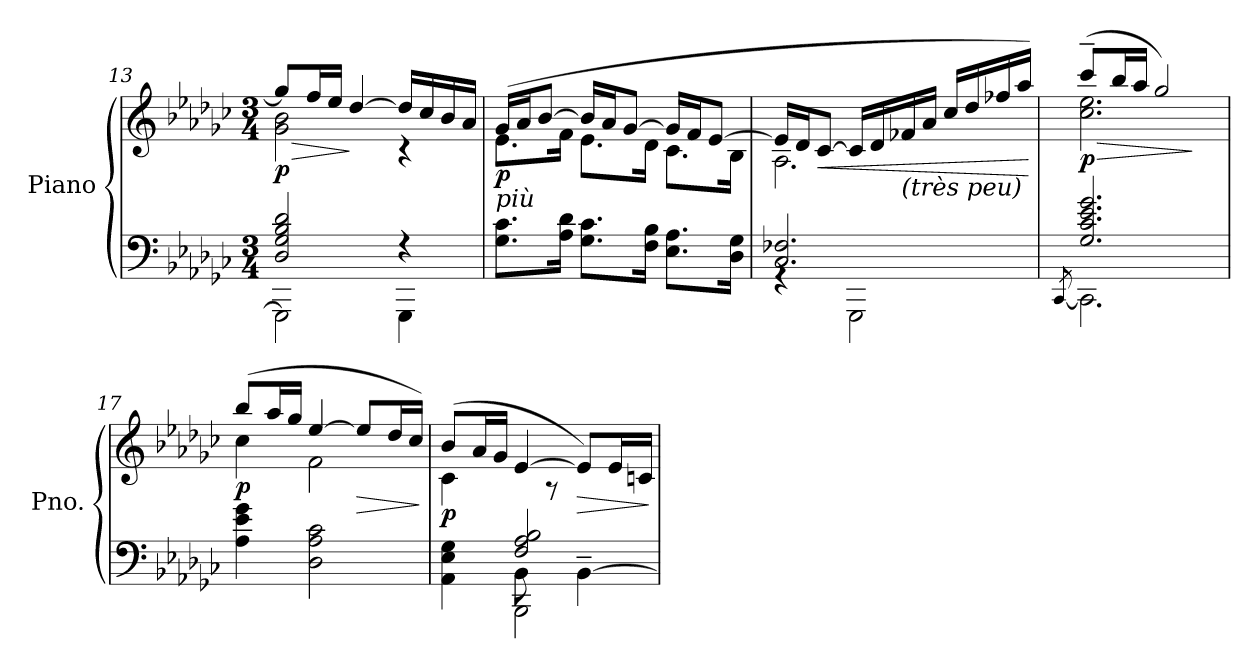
**kern	**kern	**dynam
*part1	*part1	*part1
*staff2	*staff1	*staff1/2
*I"Piano	*	*
*I'Pno.	*	*
!!LO:LB:g=z
*clefF4	*clefG2	*
*k[b-e-a-d-g-c-]	*k[b-e-a-d-g-c-]	*
*M3/4	*M3/4	*
=13	=13	=13
*^	*	*
!	!	!	!LO:HP:b
*	*	*^	*
!	!	!	!	!LO:DY:n=1:b
2D-/ 2G-/ 2B-/ 2d-/	2GGG-\]	8gg-/L]	2g-\ 2b-\	> p
.	.	16ff/L	.	.
.	.	16ee-/JJ	.	.
.	.	[4dd-/	.	]
4r	4GGG-\	16dd-/LL]	4r	.
.	.	16cc-/	.	.
.	.	16b-/	.	.
.	.	16a-/JJ	.	.
*v	*v	*	*	*
=14	=14	=14	=14
!	!LO:TX:b:i:t=più	!	!
!	!	!	!LO:DY:b
8.G-\ 8.c-\L	(>16g-/LL	8.e-\L	p
.	16a-/J	.	.
.	[8b-/J	.	.
16A-\ 16d-\Jk	.	16f\Jk	.
8.G-\ 8.c-\L	16b-/LL]	8.e-\L	.
.	16a-/J	.	.
.	[8g-/J	.	.
16F\ 16B-\Jk	.	16d-\Jk	.
8.E-\ 8.A-\L	16g-/LL]	8.c-\L	.
.	16f/J	.	.
.	[8e-/J	.	.
16D-\ 16G-\Jk	.	16B-\Jk	.
=15	=15	=15	=15
*^	*	*	*
2.C-/ 2.F-X/	4rGG	16e-/LL]	2.A-\	.
.	.	16d-/J	.	.
!	!	!	!	!LO:HP:b
.	.	[8c-/J	.	<
.	2GGG-\	16c-/LL]	.	.
.	.	16d-/	.	.
!	!	!LO:TX:b:i:t=(très peu)	!	!
.	.	16f-X/	.	.
.	.	16a-/JJ	.	.
.	.	16cc-/LL	.	.
.	.	16dd-/	.	.
.	.	16ff-X/	.	.
.	.	16aa-/JJ)	.	.
*v	*v	*	*	*
*	*v	*v	*
.	.	[
!!LO:LB:g=z
=16	=16	=16
*^	*	*
.	[8qCC-/	.	.
!	!	!	!LO:HP:b
*	*	*^	*
!	!	!	!	!LO:DY:n=1:b
2.G-/ 2.c-/ 2.e-/ 2.g-/	2.CC-\]	(>8ccc-~/L	2.cc-\ 2.ee-\	> p
.	.	16bb-/L	.	.
.	.	16aa-/JJ	.	.
.	.	2gg-/)	.	.
*v	*v	*	*	*
*	*v	*v	*
.	.	]
=17	=17	=17
*	*^	*
!	!	!	!LO:DY:b
4A-\ 4e-\ 4g-\	(>8bb-/L	4cc-\	p
.	16aa-/L	.	.
.	16gg-/JJ	.	.
2D-\ 2A-\ 2c-\	[4ee-/	2f\	.
!	!	!	!LO:HP:b
.	8ee-/L]	.	>
.	16dd-/L	.	.
.	16cc-/JJ)	.	.
*	*v	*v	*
.	.	]
=18	=18	=18
*^	*^	*
*	*^	*	*	*
!	!	!	!	!	!LO:DY:b
4ryy	4ryy	4AA-\ 4E-\ 4G-\	(>8b-/L	4c-\	p
.	.	.	16a-/L	.	.
.	.	.	16g-/JJ	.	.
8BB-\	2F/ 2A-/ 2B-/	2BBB-\	[4e-/	8ryy	.
8ryy	.	.	.	8r	.
!	!	!	!	!	!LO:HP:b
[4BB-~\	.	.	8e-/L])	4ryy	>
.	.	.	16e-/L	.	.
.	.	.	16cn/JJ	.	.
*v	*v	*v	*	*	*
*	*v	*v	*
.	.	]
=	=	=
*-	*-	*-
